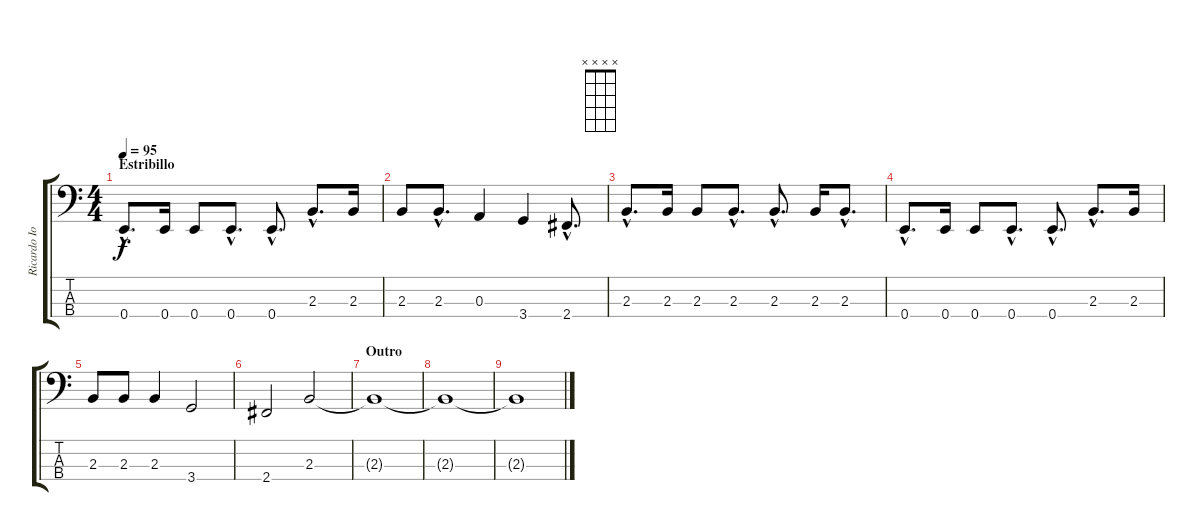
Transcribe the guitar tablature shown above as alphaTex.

\track ("Ricardo Iorio (bajo)" "Ricardo Io") {instrument electricbassfinger}
\staff {score tabs}
\tuning (G2 D2 A1 E1) {hide}
\chord ("" x x x x) {firstfret 0}
\ts (4 4)
\section ("" "Estribillo")
\tempo 95
\clef f4
\ks c
0.4{hac}.8{d dy f} 0.4.16 0.4.8 0.4{hac}.8{d} 0.4{hac}.8{d} 2.3{hac}.8{d} 2.3.16 |
2.3.8 2.3{hac}.8{d} 0.3.4 3.4.4 2.4{hac}.8{d} |
2.3{hac}.8{d} 2.3.16 2.3.8 2.3{hac}.8{d} 2.3{hac}.8{d} 2.3.16 2.3{hac}.8{d} |
0.4{hac}.8{d} 0.4.16 0.4.8 0.4{hac}.8{d} 0.4{hac}.8{d} 2.3{hac}.8{d} 2.3.16 |
2.3.8 2.3.8 2.3.4 3.4.2 |
2.4.2 2.3.2 |
\section ("" "Outro")
2.3{t}.1 |
2.3{t}.1 |
2.3{t}.1{ch ""}
